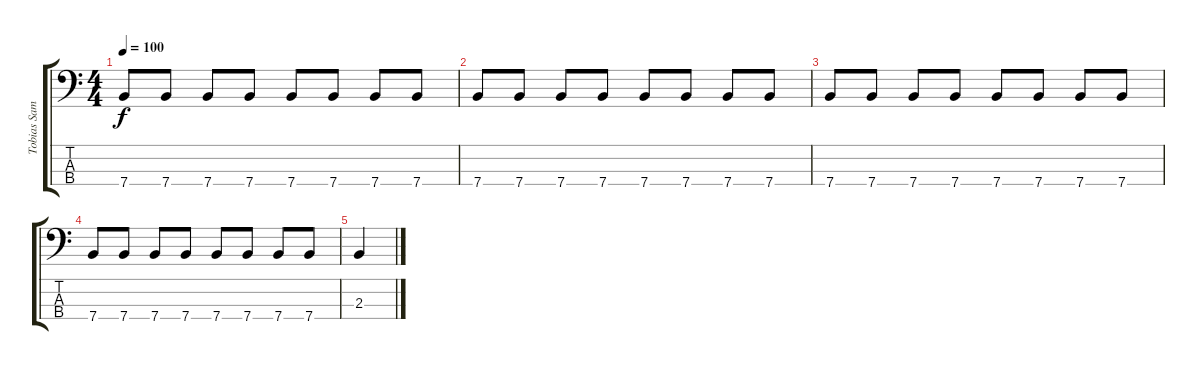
\track ("Tobias Sammet" "Tobias Sam") {instrument electricbassfinger}
\staff {score tabs}
\tuning (G2 D2 A1 E1) {hide}
\ts (4 4)
\tempo 100
\clef f4
\ks c
7.4.8{dy f} 7.4.8 7.4.8 7.4.8 7.4.8 7.4.8 7.4.8 7.4.8 |
7.4.8 7.4.8 7.4.8 7.4.8 7.4.8 7.4.8 7.4.8 7.4.8 |
7.4.8 7.4.8 7.4.8 7.4.8 7.4.8 7.4.8 7.4.8 7.4.8 |
7.4.8 7.4.8 7.4.8 7.4.8 7.4.8 7.4.8 7.4.8 7.4.8 |
2.3.4
